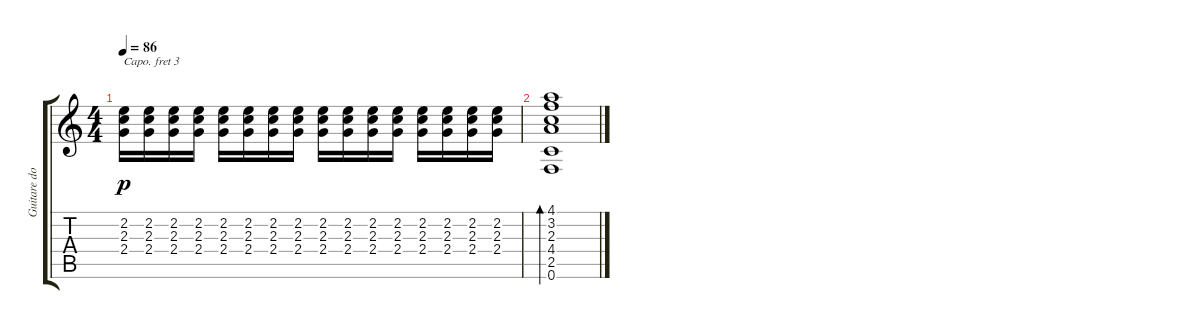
\track ("Guitare dobro open G" "Guitare do") {instrument acousticguitarsteel}
\staff {score tabs}
\capo 3
\tuning (D4 B3 G3 D3 G2 D2) {hide}
\ts (4 4)
\tempo 86
\clef g2
\ks c
(2.2 2.3 2.4).16{dy p} (2.2 2.3 2.4).16 (2.2 2.3 2.4).16 (2.2 2.3 2.4).16 (2.2 2.3 2.4).16 (2.2 2.3 2.4).16 (2.2 2.3 2.4).16 (2.2 2.3 2.4).16 (2.2 2.3 2.4).16 (2.2 2.3 2.4).16 (2.2 2.3 2.4).16 (2.2 2.3 2.4).16 (2.2 2.3 2.4).16 (2.2 2.3 2.4).16 (2.2 2.3 2.4).16 (2.2 2.3 2.4).16 |
(4.1 3.2 2.3 4.4 2.5 0.6).1{bd 120}
